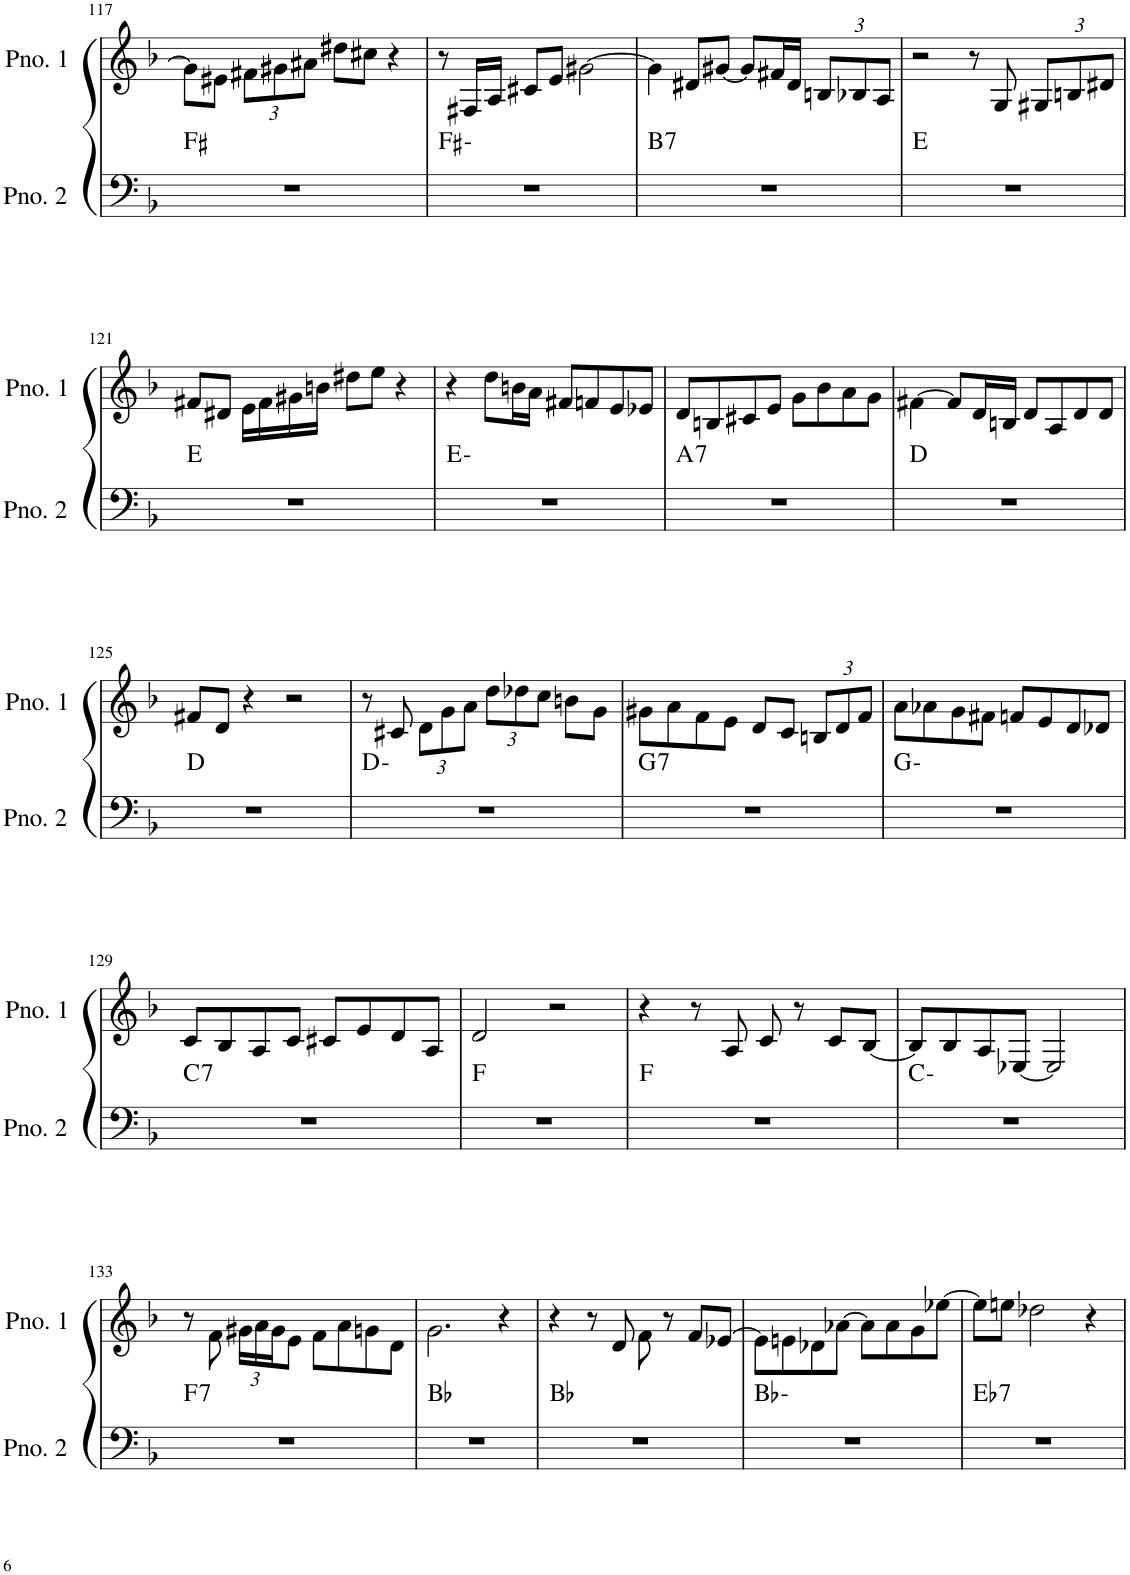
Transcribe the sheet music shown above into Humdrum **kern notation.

**kern	**harte	**kern
*part2	*part2	*part1
*staff2	*	*staff1
*I"ピアノ 2	*	*I"ピアノ 1
!!LO:PB:g=z
*clefF4	*	*clefG2
*k[b-]	*	*k[b-]
*M4/4	*	*M4/4
=117	=117	=117
1r	F#:maj	8g#\L]
.	.	8e#X\J
*	*	*Xbrackettup
.	.	12f#X\L
.	.	12g#X\
.	.	12a#X\J
.	.	8dd#X\L
.	.	8cc#X\J
.	.	4r
=118	=118	=118
1r	F#:min	8r
.	.	16F#X/LL
.	.	16A/JJ
.	.	8c#X/L
.	.	8e/J
.	.	[2g#X\
=119	=119	=119
!	!LO:H:kt=7	!
1r	B:7	4g#\]
.	.	8d#X/L
.	.	[8g#X/J
.	.	8g#/L]
.	.	16f#X/L
.	.	16d#/JJ
.	.	12Bn/L
.	.	12B-X/
.	.	12A/J
=120	=120	=120
1r	E:maj	2r
.	.	8r
.	.	8G/
.	.	12G#X/L
.	.	12Bn/
.	.	12d#X/J
!!LO:LB:g=z
=121	=121	=121
1r	E:maj	8f#X/L
.	.	8d#X/J
.	.	16e\LL
.	.	16f#\
.	.	16g#X\
.	.	16bn\JJ
.	.	8dd#X\L
.	.	8ee\J
.	.	4r
=122	=122	=122
1r	E:min	4r
.	.	8dd\L
.	.	16bn\L
.	.	16a\JJ
.	.	8f#X/L
.	.	8fn/
.	.	8e/
.	.	8e-X/J
=123	=123	=123
!	!LO:H:kt=7	!
1r	A:7	8d/L
.	.	8Bn/
.	.	8c#X/
.	.	8e/J
.	.	8g\L
.	.	8b-\
.	.	8a\
.	.	8g\J
=124	=124	=124
1r	D:maj	[4f#X\
.	.	8f#/L]
.	.	16d/L
.	.	16Bn/JJ
.	.	8d/L
.	.	8A/
.	.	8d/
.	.	8d/J
!!LO:LB:g=z
=125	=125	=125
1r	D:maj	8f#X/L
.	.	8d/J
.	.	4r
.	.	2r
=126	=126	=126
1r	D:min	8r
.	.	8c#X/
.	.	12d\L
.	.	12g\
.	.	12a\J
.	.	12dd\L
.	.	12dd-X\
.	.	12cc\J
.	.	8bn\L
.	.	8g\J
=127	=127	=127
!	!LO:H:kt=7	!
1r	G:7	8g#X\L
.	.	8a\
.	.	8f\
.	.	8e\J
.	.	8d/L
.	.	8c/J
.	.	12Bn/L
.	.	12d/
.	.	12f/J
=128	=128	=128
1r	G:min	8a\L
.	.	8a-X\
.	.	8g\
.	.	8f#X\J
.	.	8fn/L
.	.	8e/
.	.	8d/
.	.	8d-X/J
!!LO:LB:g=z
=129	=129	=129
!	!LO:H:kt=7	!
1r	C:7	8c/L
.	.	8B-/
.	.	8A/
.	.	8c/J
.	.	8c#X/L
.	.	8e/
.	.	8d/
.	.	8A/J
=130	=130	=130
1r	F:maj	2d/
.	.	2r
=131	=131	=131
1r	F:maj	4r
.	.	8r
.	.	8A/
.	.	8c/
.	.	8r
.	.	8c/L
.	.	[8B-/J
=132	=132	=132
1r	C:min	8B-/L]
.	.	8B-/
.	.	8A/
.	.	[8E-X/J
.	.	2E-/]
!!LO:LB:g=z
=133	=133	=133
!	!LO:H:kt=7	!
1r	F:7	8r
.	.	8f\
.	.	24g#X\LL
.	.	24a\
.	.	24g#\J
.	.	8e\J
.	.	8f\L
.	.	8a\
.	.	8gn\
.	.	8d\J
=134	=134	=134
1r	Bb:maj	2.g\
.	.	4r
=135	=135	=135
1r	Bb:maj	4r
.	.	8r
.	.	8d/
.	.	8f\
.	.	8r
.	.	8f/L
.	.	[8e-X/J
=136	=136	=136
1r	Bb:min	8e-\L]
.	.	8en\
.	.	8d-X\
.	.	[8a-X\J
.	.	8a-\L]
.	.	8a-\
.	.	8g\
.	.	[8ee-X\J
=137	=137	=137
!	!LO:H:kt=7	!
1r	Eb:7	8ee-\L]
.	.	8een\J
.	.	2dd-X\
.	.	4r
=	=	=
*-	*-	*-
